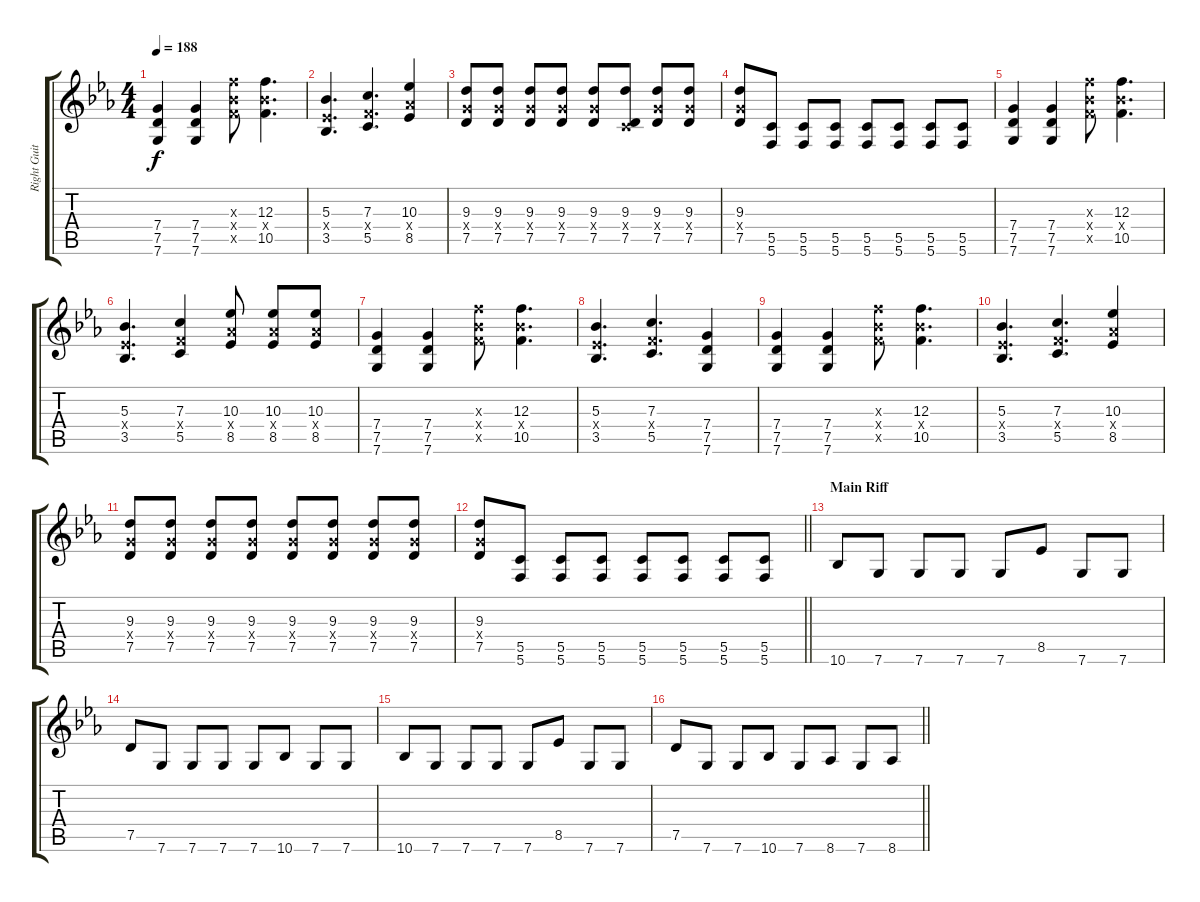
\track ("Right Guitar" "Right Guit") {instrument distortionguitar}
\staff {score tabs}
\tuning (D4 A3 F3 C3 G2 C2) {hide}
\ts (4 4)
\tempo 188
\clef g2
\ks eb
(7.4 7.5 7.6).4{dy f} (7.4 7.5 7.6).4 (12.3{x} 10.4{x} 10.5{x}).8 (12.3 10.4{x} 10.5).4{d} |
(5.3 3.4{x} 3.5).4{d} (7.3 5.4{x} 5.5).4{d} (10.3 8.4{x} 8.5).4 |
(9.3 7.4{x} 7.5).8 (9.3 7.4{x} 7.5).8 (9.3 7.4{x} 7.5).8 (9.3 7.4{x} 7.5).8 (9.3 7.4{x} 7.5).8 (9.3 0.4{x} 7.5).8 (9.3 7.4{x} 7.5).8 (9.3 7.4{x} 7.5).8 |
(9.3 7.4{x} 7.5).8 (5.5 5.6).8 (5.5 5.6).8 (5.5 5.6).8 (5.5 5.6).8 (5.5 5.6).8 (5.5 5.6).8 (5.5 5.6).8 |
(7.4 7.5 7.6).4 (7.4 7.5 7.6).4 (12.3{x} 10.4{x} 10.5{x}).8 (12.3 10.4{x} 10.5).4{d} |
(5.3 3.4{x} 3.5).4{d} (7.3 5.4{x} 5.5).4 (10.3 8.4{x} 8.5).8 (10.3 8.4{x} 8.5).8 (10.3 8.4{x} 8.5).8 |
(7.4 7.5 7.6).4 (7.4 7.5 7.6).4 (12.3{x} 10.4{x} 10.5{x}).8 (12.3 10.4{x} 10.5).4{d} |
(5.3 3.4{x} 3.5).4{d} (7.3 5.4{x} 5.5).4{d} (7.4 7.5 7.6).4 |
(7.4 7.5 7.6).4 (7.4 7.5 7.6).4 (12.3{x} 10.4{x} 10.5{x}).8 (12.3 10.4{x} 10.5).4{d} |
(5.3 3.4{x} 3.5).4{d} (7.3 5.4{x} 5.5).4{d} (10.3 8.4{x} 8.5).4 |
(9.3 7.4{x} 7.5).8 (9.3 7.4{x} 7.5).8 (9.3 7.4{x} 7.5).8 (9.3 7.4{x} 7.5).8 (9.3 7.4{x} 7.5).8 (9.3 7.4{x} 7.5).8 (9.3 7.4{x} 7.5).8 (9.3 7.4{x} 7.5).8 |
\barLineRight lightlight
(9.3 7.4{x} 7.5).8 (5.5 5.6).8 (5.5 5.6).8 (5.5 5.6).8 (5.5 5.6).8 (5.5 5.6).8 (5.5 5.6).8 (5.5 5.6).8 |
\section ("" "Main Riff")
10.6.8 7.6.8 7.6.8 7.6.8 7.6.8 8.5.8 7.6.8 7.6.8 |
7.5.8 7.6.8 7.6.8 7.6.8 7.6.8 10.6.8 7.6.8 7.6.8 |
10.6.8 7.6.8 7.6.8 7.6.8 7.6.8 8.5.8 7.6.8 7.6.8 |
\barLineRight lightlight
7.5.8 7.6.8 7.6.8 10.6.8 7.6.8 8.6.8 7.6.8 8.6.8
